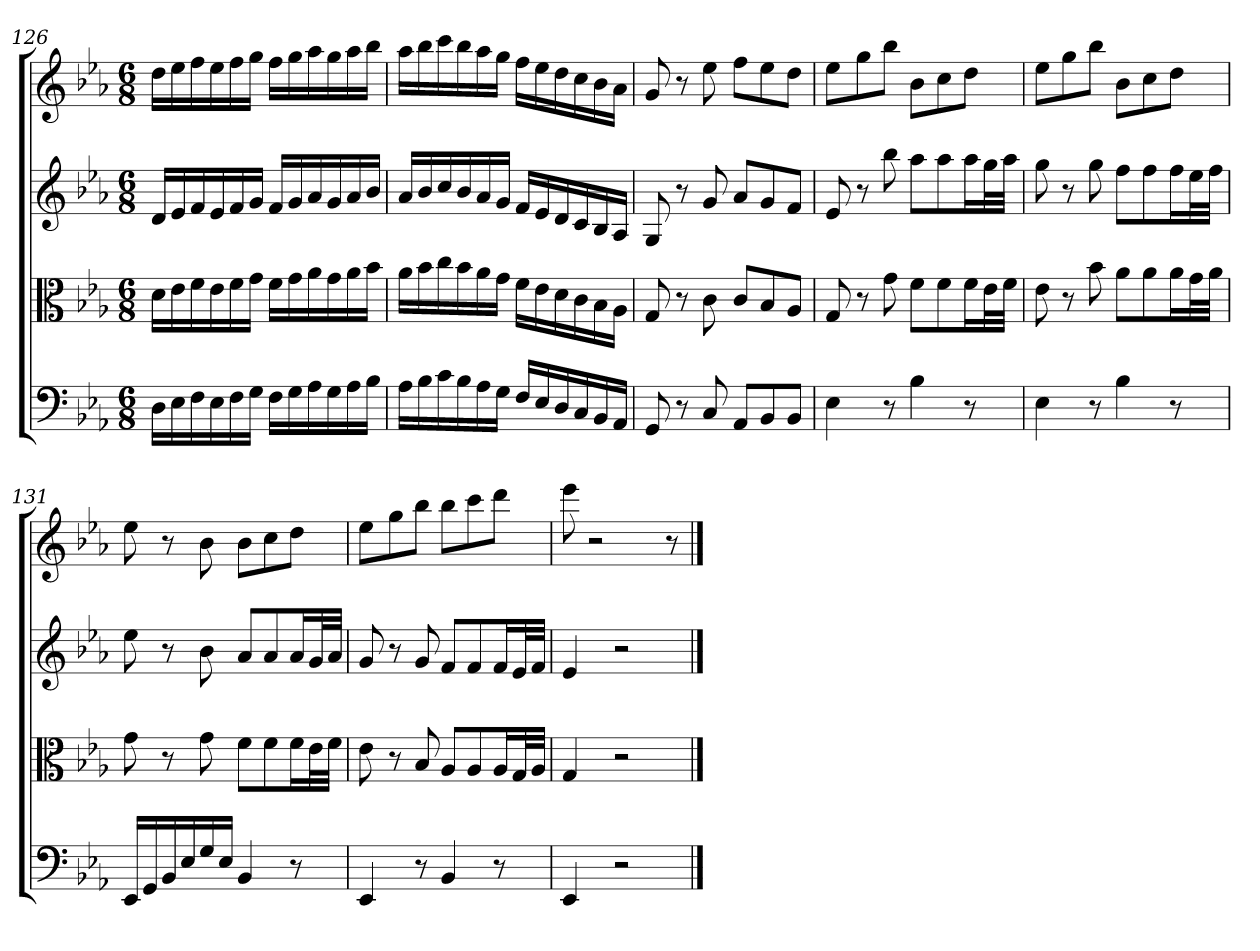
**kern	**kern	**kern	**kern
*part4	*part3	*part2	*part1
*staff4	*staff3	*staff2	*staff1
*clefF4	*clefC3	*	*
*k[b-e-a-]	*k[b-e-a-]	*k[b-e-a-]	*k[b-e-a-]
*E-:	*E-:	*E-:	*E-:
*M6/8	*M6/8	*M6/8	*M6/8
=126	=126	=126	=126
16D\LL	16d\LL	16dLL	16ddLL
16E-\	16e-\	16e-	16ee-
16F\	16f\	16f	16ff
16E-\	16e-\	16e-	16ee-
16F\	16f\	16f	16ff
16G\JJ	16g\JJ	16gJJ	16ggJJ
16F\LL	16f\LL	16fLL	16ffLL
16G\	16g\	16g	16gg
16A-\	16a-\	16a-	16aa-
16G\	16g\	16g	16gg
16A-\	16a-\	16a-	16aa-
16B-\JJ	16b-\JJ	16b-JJ	16bb-JJ
=127	=127	=127	=127
16A-\LL	16a-\LL	16a-LL	16aa-LL
16B-\	16b-\	16b-	16bb-
16c\	16cc\	16cc	16ccc
16B-\	16b-\	16b-	16bb-
16A-\	16a-\	16a-	16aa-
16G\JJ	16g\JJ	16gJJ	16ggJJ
16F/LL	16f\LL	16fLL	16ffLL
16E-/	16e-\	16e-	16ee-
16D/	16d\	16d	16dd
16C/	16c\	16c	16cc
16BB-/	16B-\	16B-	16b-
16AA-/JJ	16A-\JJ	16A-JJ	16a-JJ
=128	=128	=128	=128
8GG	8G	8G	8g
8r	8r	8r	8r
8C	8c	8g	8ee-
8AA-/L	8c/L	8a-L	8ffL
8BB-/	8B-/	8g	8ee-
8BB-/J	8A-/J	8fJ	8ddJ
=129	=129	=129	=129
4E-	8G	8e-	8ee-L
.	8r	8r	8gg
8r	8g	8bb-	8bb-J
4B-	8f\L	8aa-L	8b-L
.	8f\	8aa-	8cc
8r	16f\L	16aa-L	8ddJ
.	32e-\L	32ggL	.
.	32f\JJJ	32aa-JJJ	.
=130	=130	=130	=130
4E-	8e-	8gg	8ee-L
.	8r	8r	8gg
8r	8b-	8gg	8bb-J
4B-	8a-\L	8ffL	8b-L
.	8a-\	8ff	8cc
8r	16a-\L	16ffL	8ddJ
.	32g\L	32ee-L	.
.	32a-\JJJ	32ffJJJ	.
=131	=131	=131	=131
16EE-/LL	8g	8ee-	8ee-
16GG/	.	.	.
16BB-/	8r	8r	8r
16E-/	.	.	.
16G/	8g	8b-	8b-
16E-/JJ	.	.	.
4BB-	8f\L	8a-L	8b-L
.	8f\	8a-	8cc
8r	16f\L	16a-L	8ddJ
.	32e-\L	32gL	.
.	32f\JJJ	32a-JJJ	.
=132	=132	=132	=132
4EE-	8e-	8g	8ee-L
.	8r	8r	8gg
8r	8B-	8g	8bb-J
4BB-	8A-/L	8fL	8bb-L
.	8A-/	8f	8ccc
8r	16A-/L	16fL	8dddJ
.	32G/L	32e-L	.
.	32A-/JJJ	32fJJJ	.
=133	=133	=133	=133
4EE-	4G	4e-	8eee-
.	.	.	2r
2r	2r	2r	.
.	.	.	8r
==	==	==	==
*-	*-	*-	*-
